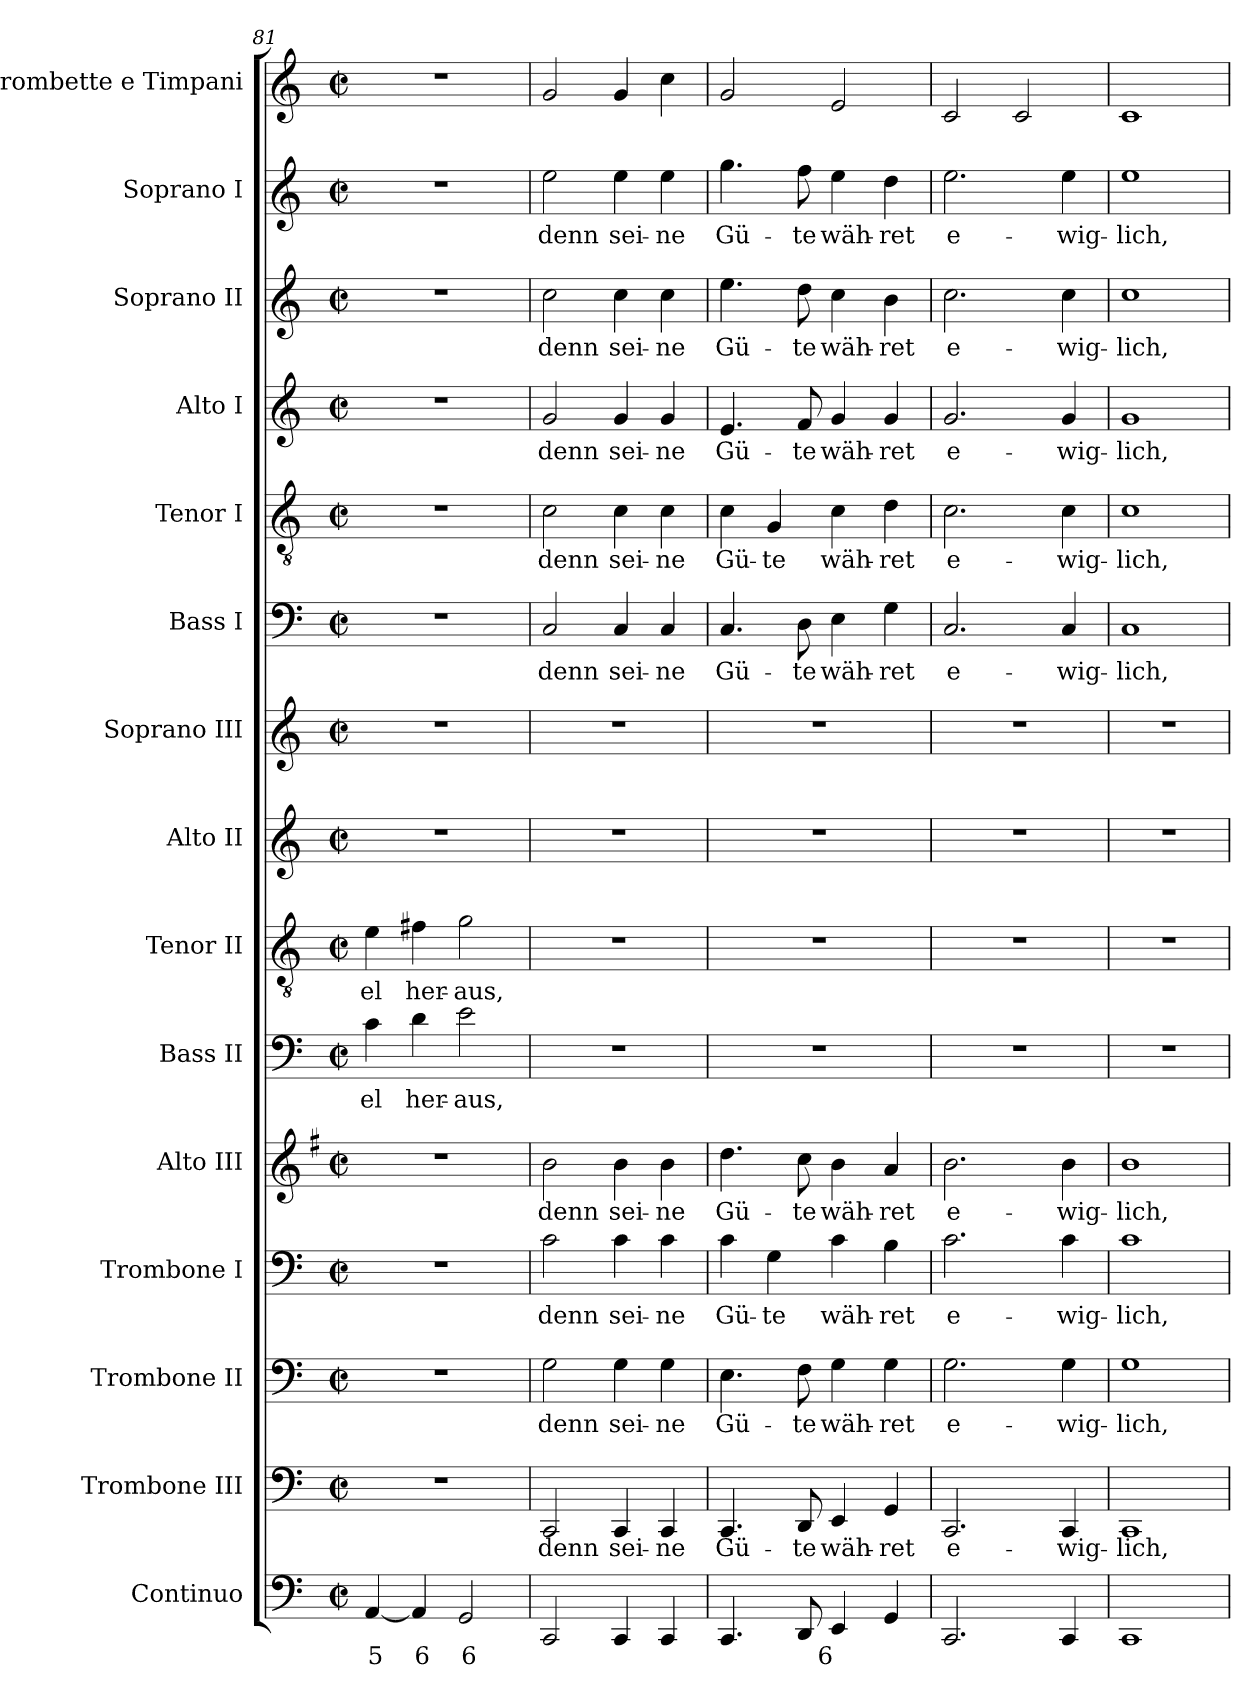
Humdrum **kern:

**kern	**text	**kern	**text	**kern	**text	**kern	**text	**kern	**text	**kern	**text	**kern	**text	**kern	**kern	**kern	**text	**kern	**text	**kern	**text	**kern	**text	**kern	**text	**kern
*part15	*part15	*part14	*part14	*part13	*part13	*part12	*part12	*part11	*part11	*part10	*part10	*part9	*part9	*part8	*part7	*part6	*part6	*part5	*part5	*part4	*part4	*part3	*part3	*part2	*part2	*part1
*staff15	*staff15	*staff14	*staff14	*staff13	*staff13	*staff12	*staff12	*staff11	*staff11	*staff10	*staff10	*staff9	*staff9	*staff8	*staff7	*staff6	*staff6	*staff5	*staff5	*staff4	*staff4	*staff3	*staff3	*staff2	*staff2	*staff1
*I"Continuo	*	*I"Trombone III	*	*I"Trombone II	*	*I"Trombone I	*	*I"Alto III	*	*I"Bass II	*	*I"Tenor II	*	*I"Alto II	*I"Soprano III	*I"Bass I	*	*I"Tenor I	*	*I"Alto I	*	*I"Soprano II	*	*I"Soprano I	*	*I"Trombette  e Timpani
*	*	*I'Tb III	*	*I'Tb II	*	*I'Tb I	*	*I'A III	*	*I'B II	*	*I'T II	*	*I'A II	*I'S III	*I'B I	*	*I'T I	*	*I'A I	*	*I'S II	*	*I'S I	*	*I'Timp
*clefF4	*	*clefF4	*	*clefF4	*	*clefF4	*	*clefG2	*	*clefF4	*	*clefGv2	*	*clefG2	*clefG2	*clefF4	*	*clefGv2	*	*clefG2	*	*clefG2	*	*clefG2	*	*clefG2
*	*	*	*	*	*	*	*	*ITrd4c7	*	*	*	*	*	*	*	*	*	*	*	*	*	*	*	*	*	*
*k[]	*	*k[]	*	*k[]	*	*k[]	*	*k[]	*	*k[]	*	*k[]	*	*k[]	*k[]	*k[]	*	*k[]	*	*k[]	*	*k[]	*	*k[]	*	*k[]
*C:	*	*C:	*	*C:	*	*C:	*	*C:	*	*C:	*	*C:	*	*C:	*C:	*C:	*	*C:	*	*C:	*	*C:	*	*C:	*	*C:
*M2/2	*	*M2/2	*	*M2/2	*	*M2/2	*	*M2/2	*	*M2/2	*	*M2/2	*	*M2/2	*M2/2	*M2/2	*	*M2/2	*	*M2/2	*	*M2/2	*	*M2/2	*	*M2/2
*met(c|)	*	*met(c|)	*	*met(c|)	*	*met(c|)	*	*met(c|)	*	*met(c|)	*	*met(c|)	*	*met(c|)	*met(c|)	*met(c|)	*	*met(c|)	*	*met(c|)	*	*met(c|)	*	*met(c|)	*	*met(c|)
=81	=81	=81	=81	=81	=81	=81	=81	=81	=81	=81	=81	=81	=81	=81	=81	=81	=81	=81	=81	=81	=81	=81	=81	=81	=81	=81
!	!LO:LY:b	!	!	!	!	!	!	!	!	!	!LO:LY:b	!	!LO:LY:b	!	!	!	!	!	!	!	!	!	!	!	!	!
[4AA	5	1r	.	1r	.	1r	.	1r	.	4c	-el	4e	-el	1r	1r	1r	.	1r	.	1r	.	1r	.	1r	.	1r
!	!LO:LY:b	!	!	!	!	!	!	!	!	!	!LO:LY:b	!	!LO:LY:b	!	!	!	!	!	!	!	!	!	!	!	!	!
4AA]	6	.	.	.	.	.	.	.	.	4d	her-	4f#X	her-	.	.	.	.	.	.	.	.	.	.	.	.	.
!	!LO:LY:b	!	!	!	!	!	!	!	!	!	!LO:LY:b	!	!LO:LY:b	!	!	!	!	!	!	!	!	!	!	!	!	!
2GG	6	.	.	.	.	.	.	.	.	2e	-aus,	2g	-aus,	.	.	.	.	.	.	.	.	.	.	.	.	.
=82	=82	=82	=82	=82	=82	=82	=82	=82	=82	=82	=82	=82	=82	=82	=82	=82	=82	=82	=82	=82	=82	=82	=82	=82	=82	=82
!	!	!	!LO:LY:b	!	!LO:LY:b	!	!LO:LY:b	!	!LO:LY:b	!	!	!	!	!	!	!	!LO:LY:b	!	!LO:LY:b	!	!LO:LY:b	!	!LO:LY:b	!	!LO:LY:b	!
2CC	.	2CC	denn	2G	denn	2c	denn	2e	denn	1r	.	1r	.	1r	1r	2C	denn	2c	denn	2g	denn	2cc	denn	2ee	denn	2g
!	!	!	!LO:LY:b	!	!LO:LY:b	!	!LO:LY:b	!	!LO:LY:b	!	!	!	!	!	!	!	!LO:LY:b	!	!LO:LY:b	!	!LO:LY:b	!	!LO:LY:b	!	!LO:LY:b	!
4CC	.	4CC	sei-	4G	sei-	4c	sei-	4e	sei-	.	.	.	.	.	.	4C	sei-	4c	sei-	4g	sei-	4cc	sei-	4ee	sei-	4g
!	!	!	!LO:LY:b	!	!LO:LY:b	!	!LO:LY:b	!	!LO:LY:b	!	!	!	!	!	!	!	!LO:LY:b	!	!LO:LY:b	!	!LO:LY:b	!	!LO:LY:b	!	!LO:LY:b	!
4CC	.	4CC	-ne	4G	-ne	4c	-ne	4e	-ne	.	.	.	.	.	.	4C	-ne	4c	-ne	4g	-ne	4cc	-ne	4ee	-ne	4cc
=83	=83	=83	=83	=83	=83	=83	=83	=83	=83	=83	=83	=83	=83	=83	=83	=83	=83	=83	=83	=83	=83	=83	=83	=83	=83	=83
!	!	!	!LO:LY:b	!	!LO:LY:b	!	!LO:LY:b	!	!LO:LY:b	!	!	!	!	!	!	!	!LO:LY:b	!	!LO:LY:b	!	!LO:LY:b	!	!LO:LY:b	!	!LO:LY:b	!
4.CC	.	4.CC	Gü-	4.E	Gü-	4c	Gü-	4.g	Gü-	1r	.	1r	.	1r	1r	4.C	Gü-	4c	Gü-	4.e	Gü-	4.ee	Gü-	4.gg	Gü-	2g
!	!	!	!	!	!	!	!LO:LY:b	!	!	!	!	!	!	!	!	!	!	!	!LO:LY:b	!	!	!	!	!	!	!
.	.	.	.	.	.	4G	-te	.	.	.	.	.	.	.	.	.	.	4G	-te	.	.	.	.	.	.	.
!	!	!	!LO:LY:b	!	!LO:LY:b	!	!	!	!LO:LY:b	!	!	!	!	!	!	!	!LO:LY:b	!	!	!	!LO:LY:b	!	!LO:LY:b	!	!LO:LY:b	!
8DD	.	8DD	-te	8F	-te	.	.	8f	-te	.	.	.	.	.	.	8D	-te	.	.	8f	-te	8dd	-te	8ff	-te	.
!	!LO:LY:b	!	!LO:LY:b	!	!LO:LY:b	!	!LO:LY:b	!	!LO:LY:b	!	!	!	!	!	!	!	!LO:LY:b	!	!LO:LY:b	!	!LO:LY:b	!	!LO:LY:b	!	!LO:LY:b	!
4EE	6	4EE	wäh-	4G	wäh-	4c	wäh-	4e	wäh-	.	.	.	.	.	.	4E	wäh-	4c	wäh-	4g	wäh-	4cc	wäh-	4ee	wäh-	2e
!	!	!	!LO:LY:b	!	!LO:LY:b	!	!LO:LY:b	!	!LO:LY:b	!	!	!	!	!	!	!	!LO:LY:b	!	!LO:LY:b	!	!LO:LY:b	!	!LO:LY:b	!	!LO:LY:b	!
4GG	.	4GG	-ret	4G	-ret	4B	-ret	4d	-ret	.	.	.	.	.	.	4G	-ret	4d	-ret	4g	-ret	4b	-ret	4dd	-ret	.
=84	=84	=84	=84	=84	=84	=84	=84	=84	=84	=84	=84	=84	=84	=84	=84	=84	=84	=84	=84	=84	=84	=84	=84	=84	=84	=84
!	!	!	!LO:LY:b	!	!LO:LY:b	!	!LO:LY:b	!	!LO:LY:b	!	!	!	!	!	!	!	!LO:LY:b	!	!LO:LY:b	!	!LO:LY:b	!	!LO:LY:b	!	!LO:LY:b	!
2.CC	.	2.CC	e-	2.G	e-	2.c	e-	2.e	e-	1r	.	1r	.	1r	1r	2.C	e-	2.c	e-	2.g	e-	2.cc	e-	2.ee	e-	2c
.	.	.	.	.	.	.	.	.	.	.	.	.	.	.	.	.	.	.	.	.	.	.	.	.	.	2c
!	!	!	!LO:LY:b	!	!LO:LY:b	!	!LO:LY:b	!	!LO:LY:b	!	!	!	!	!	!	!	!LO:LY:b	!	!LO:LY:b	!	!LO:LY:b	!	!LO:LY:b	!	!LO:LY:b	!
4CC	.	4CC	-wig-	4G	-wig-	4c	-wig-	4e	-wig-	.	.	.	.	.	.	4C	-wig-	4c	-wig-	4g	-wig-	4cc	-wig-	4ee	-wig-	.
=85	=85	=85	=85	=85	=85	=85	=85	=85	=85	=85	=85	=85	=85	=85	=85	=85	=85	=85	=85	=85	=85	=85	=85	=85	=85	=85
!	!	!	!LO:LY:b	!	!LO:LY:b	!	!LO:LY:b	!	!LO:LY:b	!	!	!	!	!	!	!	!LO:LY:b	!	!LO:LY:b	!	!LO:LY:b	!	!LO:LY:b	!	!LO:LY:b	!
1CC	.	1CC	-lich,	1G	-lich,	1c	-lich,	1e	-lich,	1r	.	1r	.	1r	1r	1C	-lich,	1c	-lich,	1g	-lich,	1cc	-lich,	1ee	-lich,	1c
=	=	=	=	=	=	=	=	=	=	=	=	=	=	=	=	=	=	=	=	=	=	=	=	=	=	=
*-	*-	*-	*-	*-	*-	*-	*-	*-	*-	*-	*-	*-	*-	*-	*-	*-	*-	*-	*-	*-	*-	*-	*-	*-	*-	*-
